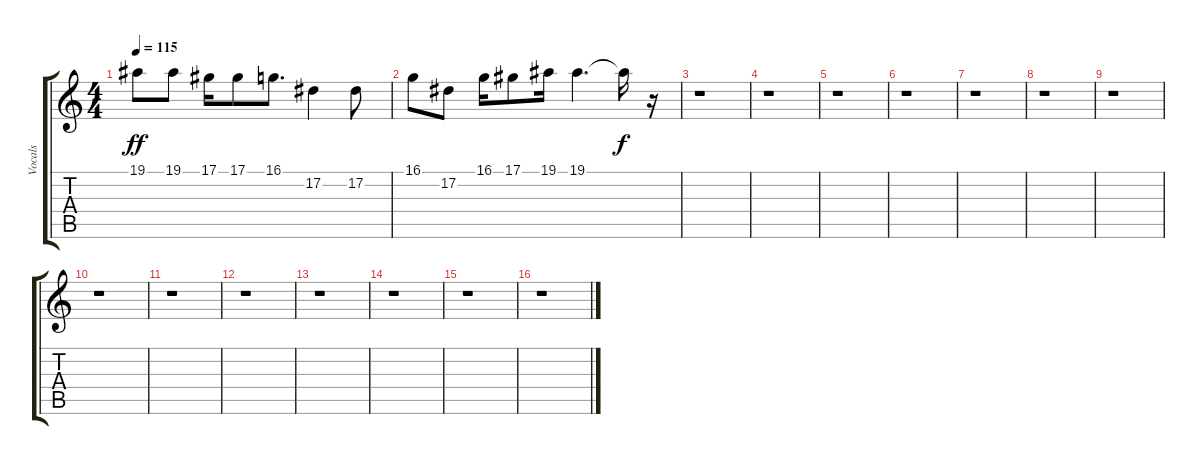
\track ("Vocals" "Vocals") {instrument voiceoohs}
\staff {score tabs}
\tuning (Eb4 Bb3 Gb3 Db3 Ab2 Eb2) {hide}
\ts (4 4)
\tempo 115
\clef g2
\ks c
19.1.8{dy ff} 19.1.8 17.1.16 17.1.8 16.1.8{d} 17.2.4 17.2.8 |
16.1.8 17.2.8 16.1.16 17.1.8 19.1.16 19.1.4{d} 19.1{t}.16{dy f} r.16 |
r.1 |
r.1 |
r.1 |
r.1 |
r.1 |
r.1 |
r.1 |
r.1 |
r.1 |
r.1 |
r.1 |
r.1 |
r.1 |
r.1
